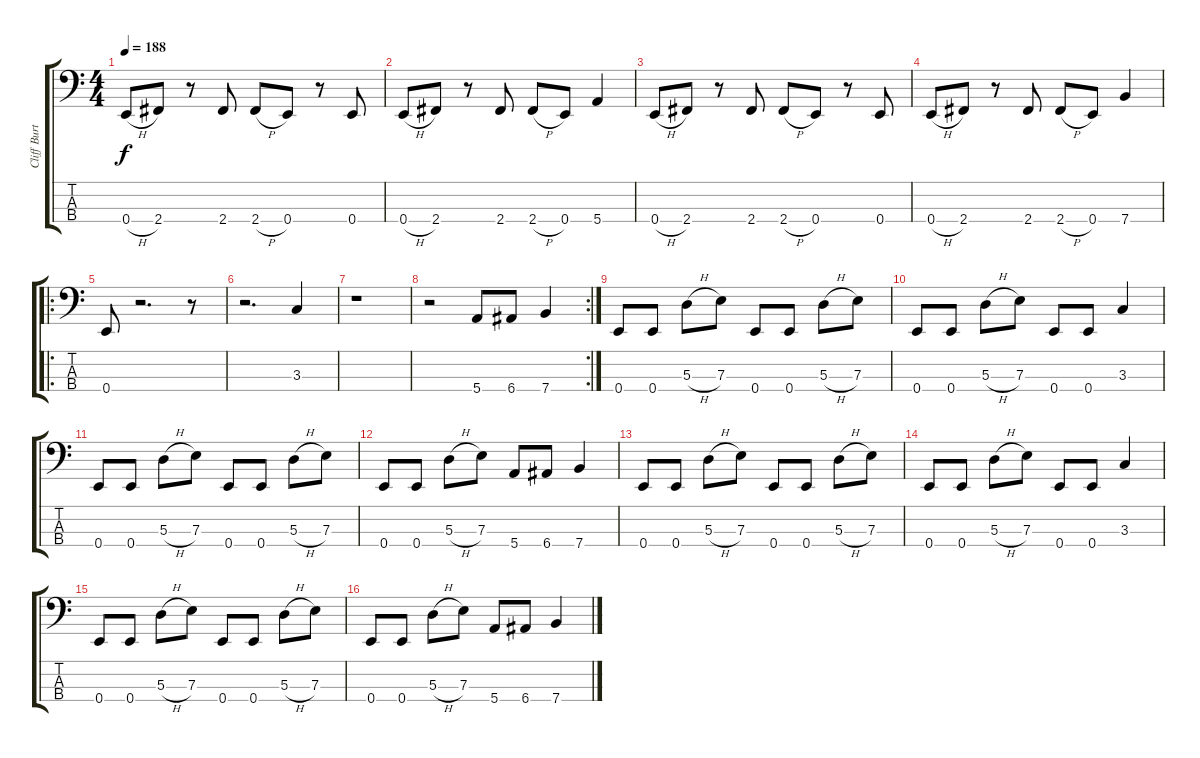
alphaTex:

\track ("Cliff Burton" "Cliff Burt") {instrument electricbassfinger}
\staff {score tabs}
\tuning (G2 D2 A1 E1) {hide}
\ts (4 4)
\tempo 188
\clef f4
\ks c
0.4{h}.8{dy f} 2.4.8 r.8 2.4.8 2.4{h}.8 0.4.8 r.8 0.4.8 |
0.4{h}.8 2.4.8 r.8 2.4.8 2.4{h}.8 0.4.8 5.4.4 |
0.4{h}.8 2.4.8 r.8 2.4.8 2.4{h}.8 0.4.8 r.8 0.4.8 |
0.4{h}.8 2.4.8 r.8 2.4.8 2.4{h}.8 0.4.8 7.4.4 |
\ro
0.4.8 r.2{d} r.8 |
r.2{d} 3.3.4 |
r.1 |
\rc 2
r.2 5.4.8 6.4.8 7.4.4 |
0.4.8 0.4.8 5.3{h}.8 7.3.8 0.4.8 0.4.8 5.3{h}.8 7.3.8 |
0.4.8 0.4.8 5.3{h}.8 7.3.8 0.4.8 0.4.8 3.3.4 |
0.4.8 0.4.8 5.3{h}.8 7.3.8 0.4.8 0.4.8 5.3{h}.8 7.3.8 |
0.4.8 0.4.8 5.3{h}.8 7.3.8 5.4.8 6.4.8 7.4.4 |
0.4.8 0.4.8 5.3{h}.8 7.3.8 0.4.8 0.4.8 5.3{h}.8 7.3.8 |
0.4.8 0.4.8 5.3{h}.8 7.3.8 0.4.8 0.4.8 3.3.4 |
0.4.8 0.4.8 5.3{h}.8 7.3.8 0.4.8 0.4.8 5.3{h}.8 7.3.8 |
0.4.8 0.4.8 5.3{h}.8 7.3.8 5.4.8 6.4.8 7.4.4
